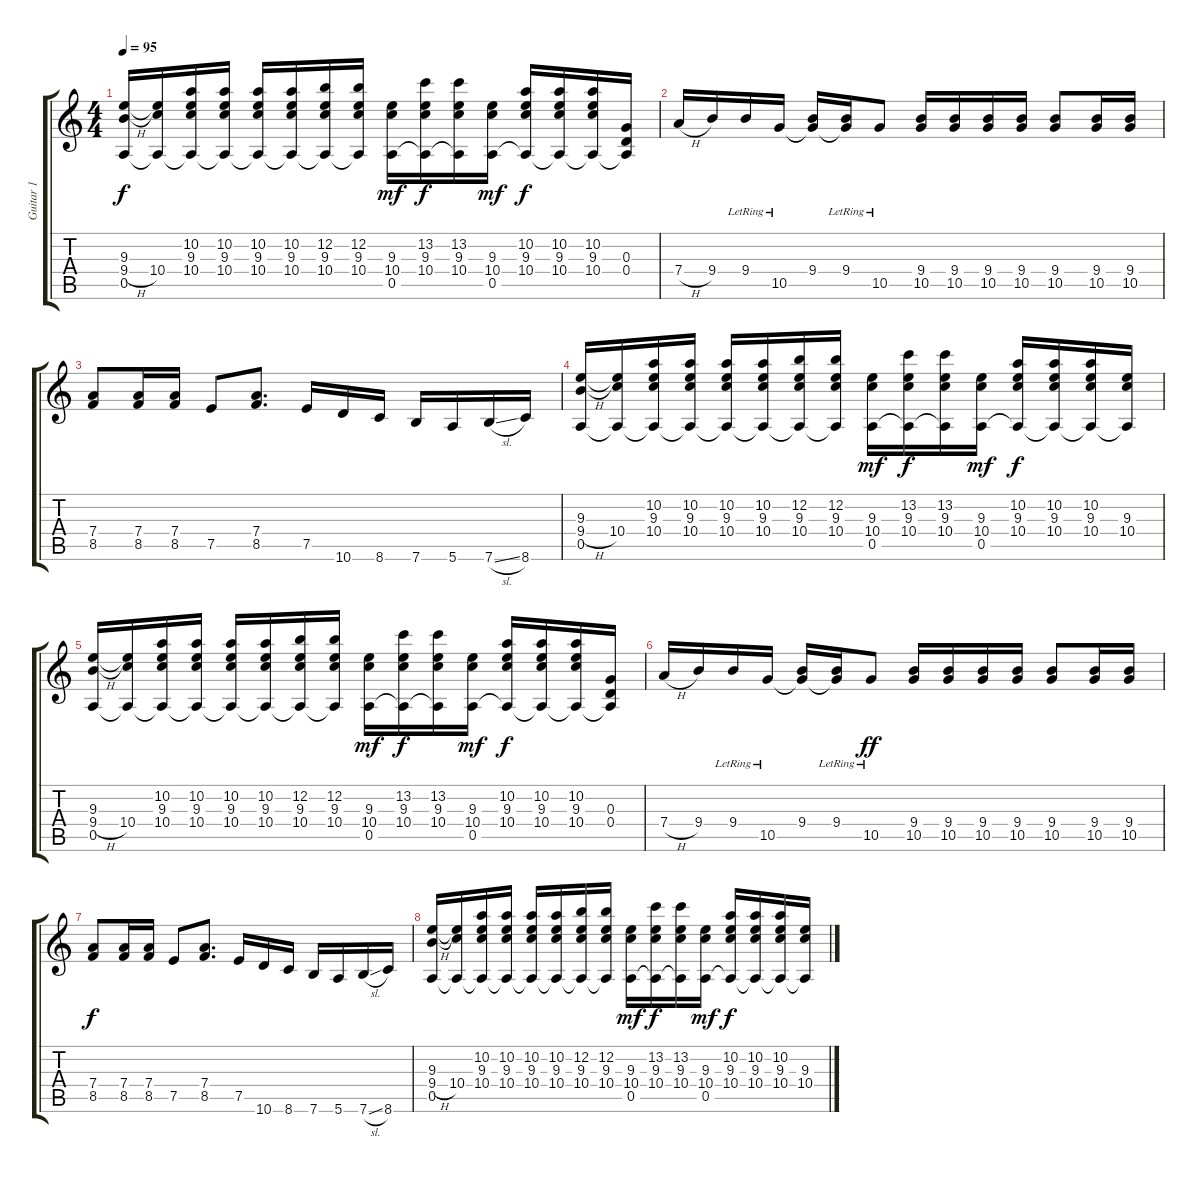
\track ("Guitar 1" "Guitar 1") {instrument distortionguitar}
\staff {score tabs}
\tuning (E4 B3 G3 D3 A2 E2) {hide}
\ts (4 4)
\tempo 95
\clef g2
\ks c
(9.3 9.4{h} 0.5).16{dy f} (9.3{t} 10.4 0.5{t}).16 (10.2 9.3 10.4 0.5{t}).16 (10.2 9.3 10.4 0.5{t}).16 (10.2 9.3 10.4 0.5{t}).16 (10.2 9.3 10.4 0.5{t}).16 (12.2 9.3 10.4 0.5{t}).16 (12.2 9.3 10.4 0.5{t}).16 (9.3 10.4 0.5).16{dy mf} (13.2 9.3 10.4 0.5{t}).16{dy f} (13.2 9.3 10.4 0.5{t}).16 (9.3 10.4 0.5).16{dy mf} (10.2 9.3 10.4 0.5{t}).16{dy f} (10.2 9.3 10.4 0.5{t}).16 (10.2 9.3 10.4 0.5{t}).16 (0.3 0.4 0.5{t}).16 |
7.4{h}.16{volume 11} 9.4.16 9.4{lr}.16 10.5{lr}.16 (9.4 10.5{t}).16 (9.4{lr} 10.5{t}).16 10.5{lr}.8 (9.4 10.5).16 (9.4 10.5).16 (9.4 10.5).16 (9.4 10.5).16 (9.4 10.5).8 (9.4 10.5).16 (9.4 10.5).16 |
(7.4 8.5).8 (7.4 8.5).16 (7.4 8.5).16 7.5.8 (7.4 8.5).8{d} 7.5.16 10.6.16 8.6.16 7.6.16 5.6.16 7.6{sl}.16 8.6.16 |
(9.3 9.4{h} 0.5).16{volume 9} (9.3{t} 10.4 0.5{t}).16 (10.2 9.3 10.4 0.5{t}).16 (10.2 9.3 10.4 0.5{t}).16 (10.2 9.3 10.4 0.5{t}).16 (10.2 9.3 10.4 0.5{t}).16 (12.2 9.3 10.4 0.5{t}).16 (12.2 9.3 10.4 0.5{t}).16 (9.3 10.4 0.5).16{dy mf} (13.2 9.3 10.4 0.5{t}).16{dy f} (13.2 9.3 10.4 0.5{t}).16 (9.3 10.4 0.5).16{dy mf} (10.2 9.3 10.4 0.5{t}).16{dy f} (10.2 9.3 10.4 0.5{t}).16 (10.2 9.3 10.4 0.5{t}).16 (9.3 10.4 0.5{t}).16 |
(9.3 9.4{h} 0.5).16 (9.3{t} 10.4 0.5{t}).16 (10.2 9.3 10.4 0.5{t}).16 (10.2 9.3 10.4 0.5{t}).16 (10.2 9.3 10.4 0.5{t}).16 (10.2 9.3 10.4 0.5{t}).16 (12.2 9.3 10.4 0.5{t}).16 (12.2 9.3 10.4 0.5{t}).16 (9.3 10.4 0.5).16{dy mf} (13.2 9.3 10.4 0.5{t}).16{dy f} (13.2 9.3 10.4 0.5{t}).16 (9.3 10.4 0.5).16{dy mf} (10.2 9.3 10.4 0.5{t}).16{dy f} (10.2 9.3 10.4 0.5{t}).16 (10.2 9.3 10.4 0.5{t}).16 (0.3 0.4 0.5{t}).16 |
7.4{h}.16{volume 11} 9.4.16 9.4{lr}.16 10.5{lr}.16 (9.4 10.5{t}).16 (9.4{lr} 10.5{t}).16 10.5{lr}.8{dy ff} (9.4 10.5).16 (9.4 10.5).16 (9.4 10.5).16 (9.4 10.5).16 (9.4 10.5).8 (9.4 10.5).16 (9.4 10.5).16 |
(7.4 8.5).8{dy f} (7.4 8.5).16 (7.4 8.5).16 7.5.8 (7.4 8.5).8{d} 7.5.16 10.6.16 8.6.16 7.6.16 5.6.16 7.6{sl}.16 8.6.16 |
(9.3 9.4{h} 0.5).16{volume 9} (9.3{t} 10.4 0.5{t}).16 (10.2 9.3 10.4 0.5{t}).16 (10.2 9.3 10.4 0.5{t}).16 (10.2 9.3 10.4 0.5{t}).16 (10.2 9.3 10.4 0.5{t}).16 (12.2 9.3 10.4 0.5{t}).16 (12.2 9.3 10.4 0.5{t}).16 (9.3 10.4 0.5).16{dy mf} (13.2 9.3 10.4 0.5{t}).16{dy f} (13.2 9.3 10.4 0.5{t}).16 (9.3 10.4 0.5).16{dy mf} (10.2 9.3 10.4 0.5{t}).16{dy f} (10.2 9.3 10.4 0.5{t}).16 (10.2 9.3 10.4 0.5{t}).16 (9.3 10.4 0.5{t}).16
